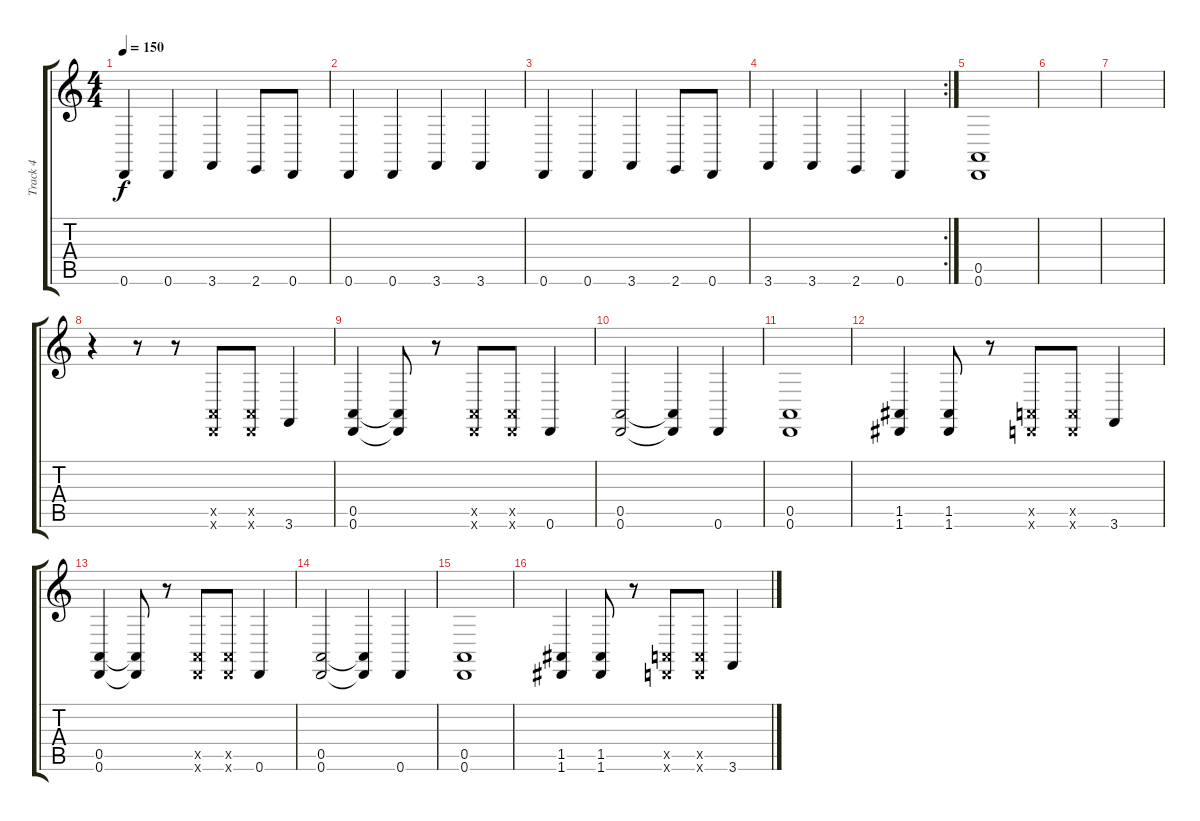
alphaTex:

\track ("Track 4" "Track 4") {instrument lead8bassandlead}
\staff {score tabs}
\tuning (E4 B3 G3 D3 A2 D2) {hide}
\ts (4 4)
\tempo 150
\clef g2
\ks c
0.6.4{dy f} 0.6.4 3.6.4 2.6.8 0.6.8 |
0.6.4 0.6.4 3.6.4 3.6.4 |
0.6.4 0.6.4 3.6.4 2.6.8 0.6.8 |
\rc 2
3.6.4 3.6.4 2.6.4 0.6.4 |
(0.5 0.6).1 |
|
|
r.4 r.8 r.8 (0.5{x} 0.6{x}).8 (0.5{x} 0.6{x}).8 3.6.4 |
(0.5 0.6).4 (0.5{t} 0.6{t}).8 r.8 (0.5{x} 0.6{x}).8 (0.5{x} 0.6{x}).8 0.6.4 |
(0.5 0.6).2 (0.5{t} 0.6{t}).4 0.6.4 |
(0.5 0.6).1 |
(1.5 1.6).4 (1.5 1.6).8 r.8 (0.5{x} 0.6{x}).8 (0.5{x} 0.6{x}).8 3.6.4 |
(0.5 0.6).4 (0.5{t} 0.6{t}).8 r.8 (0.5{x} 0.6{x}).8 (0.5{x} 0.6{x}).8 0.6.4 |
(0.5 0.6).2 (0.5{t} 0.6{t}).4 0.6.4 |
(0.5 0.6).1 |
(1.5 1.6).4 (1.5 1.6).8 r.8 (0.5{x} 0.6{x}).8 (0.5{x} 0.6{x}).8 3.6.4
